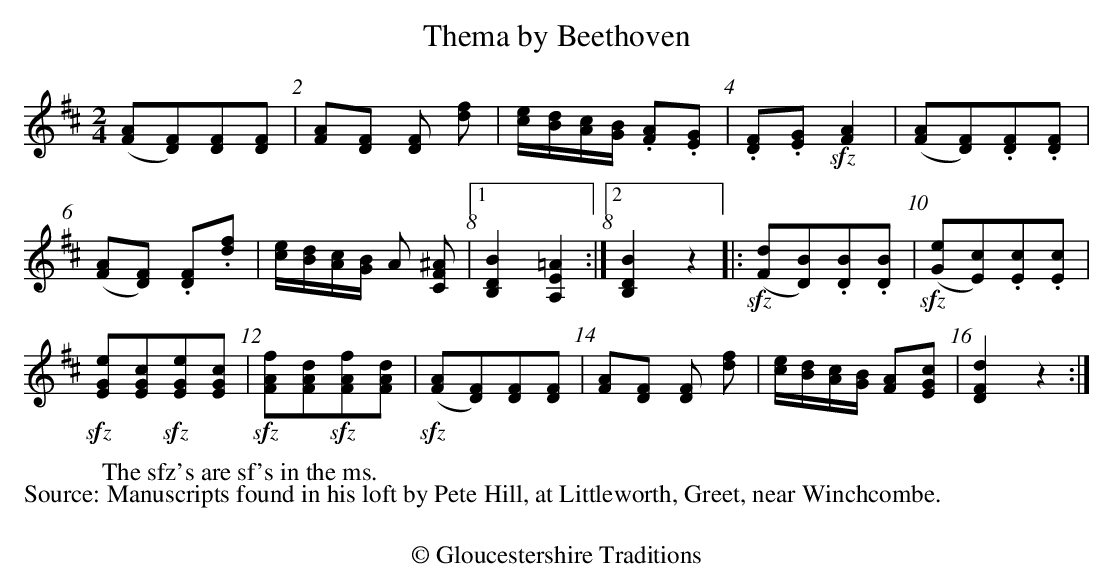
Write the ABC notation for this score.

X:1
T:Thema by Beethoven
W:The sfz's are sf's in the ms.
U:w=!sfz!
M:2/4
L:1/8
K:D
 ([FA][DF])[DF][DF] | [FA][DF] [DF] [df] | [c/e/][B/d/][A/c/][G/B/] .[FA].[EG] |\
 .[DF].[EG] w[F2A2] | ([FA][DF]).[DF].[DF] |
([FA][DF]) .[DF].[df] | [c/e/][B/d/][A/c/][G/B/] A [CF^A] |1\
 [B,2D2B2] [A,2E2=A2] :|2 [B,2D2B2] z2 |: w([Fd][DB]).[DB].[DB] | w([Ge][Ec]).[Ec].[Ec] |
w[EGe][EGc]w[EGe][EGc] | w[FAf][FAd]w[FAf][FAd] | (w[FA][DF])[DF][DF] |\
 [FA][DF] [DF] [df] | [c/e/][B/d/][A/c/][G/B/] [FA][EGc] | [D2F2d2] z2 :|
